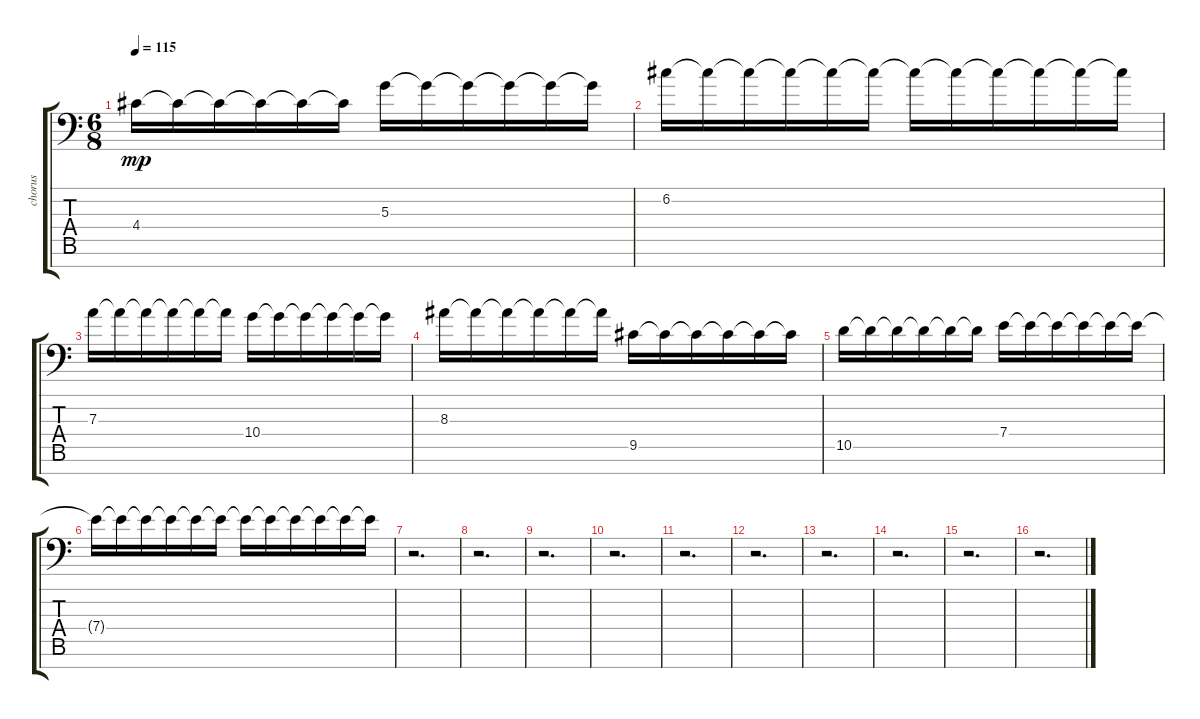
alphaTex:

\track ("chorus" "chorus") {instrument guitarharmonics}
\staff {score tabs}
\tuning (B3 G3 D3 A2 E2 B1 Gb1) {hide}
\ts (6 8)
\tempo 115
\clef f4
\ks c
4.4.16{dy mp} 4.4{t}.16 4.4{t}.16 4.4{t}.16 4.4{t}.16 4.4{t}.16 5.3.16 5.3{t}.16 5.3{t}.16 5.3{t}.16 5.3{t}.16 5.3{t}.16 |
6.2.16 6.2{t}.16 6.2{t}.16 6.2{t}.16 6.2{t}.16 6.2{t}.16 6.2{t}.16 6.2{t}.16 6.2{t}.16 6.2{t}.16 6.2{t}.16 6.2{t}.16 |
7.3.16 7.3{t}.16 7.3{t}.16 7.3{t}.16 7.3{t}.16 7.3{t}.16 10.4.16 10.4{t}.16 10.4{t}.16 10.4{t}.16 10.4{t}.16 10.4{t}.16 |
8.3.16 8.3{t}.16 8.3{t}.16 8.3{t}.16 8.3{t}.16 8.3{t}.16 9.5.16 9.5{t}.16 9.5{t}.16 9.5{t}.16 9.5{t}.16 9.5{t}.16 |
10.5.16 10.5{t}.16 10.5{t}.16 10.5{t}.16 10.5{t}.16 10.5{t}.16 7.4.16 7.4{t}.16 7.4{t}.16 7.4{t}.16 7.4{t}.16 7.4{t}.16 |
7.4{t}.16 7.4{t}.16 7.4{t}.16 7.4{t}.16 7.4{t}.16 7.4{t}.16 7.4{t}.16 7.4{t}.16 7.4{t}.16 7.4{t}.16 7.4{t}.16 7.4{t}.16 |
r.2{d} |
r.2{d} |
r.2{d} |
r.2{d} |
r.2{d} |
r.2{d} |
r.2{d} |
r.2{d} |
r.2{d} |
r.2{d}
